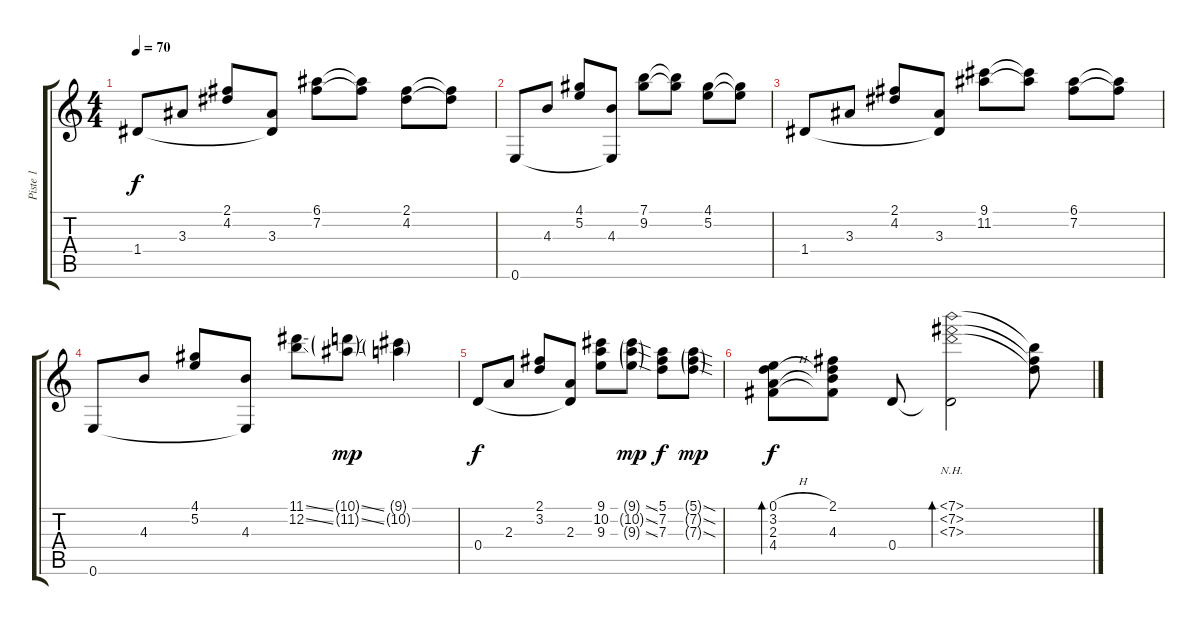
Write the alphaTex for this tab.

\track ("Piste 1" "Piste 1") {instrument acousticguitarsteel}
\staff {score tabs}
\tuning (E4 B3 G3 D3 A2 E2) {hide}
\ts (4 4)
\tempo 70
\clef g2
\ks c
1.4.8{dy f} 3.3.8 (2.1 4.2).8 (3.3 1.4{t}).8 (6.1 7.2).8 (6.1{t} 7.2{t}).8 (2.1 4.2).8 (2.1{t} 4.2{t}).8 |
0.6.8 4.3.8 (4.1 5.2).8 (4.3 0.6{t}).8 (7.1 9.2).8 (7.1{t} 9.2{t}).8 (4.1 5.2).8 (4.1{t} 5.2{t}).8 |
1.4.8 3.3.8 (2.1 4.2).8 (3.3 1.4{t}).8 (9.1 11.2).8 (9.1{t} 11.2{t}).8 (6.1 7.2).8 (6.1{t} 7.2{t}).8 |
0.6.8 4.3.8 (4.1 5.2).8 (4.3 0.6{t}).8 (11.1{ss} 12.2{ss}).8 (10.1{ss g} 11.2{ss g}).8{dy mp} (9.1{g} 10.2{g}).4 |
0.4.8{dy f} 2.3.8 (2.1 3.2).8 (2.3 0.4{t}).8 (9.1 10.2 9.3).8 (9.1{sod g} 10.2{sod g} 9.3{sod g}).8{dy mp} (5.1 7.2 7.3).8{dy f} (5.1{sod g} 7.2{sod g} 7.3{sod g}).8{dy mp} |
(0.1{h} 3.2 2.3{h} 4.4).8{bd 60 dy f} (2.1 3.2{t} 4.3 4.4{t}).8 0.4.8 (7.1{nh} 7.2{nh} 7.3{nh} 0.4{t}).2{bd 60} (7.1{t} 7.2{t} 7.3{t}).8
